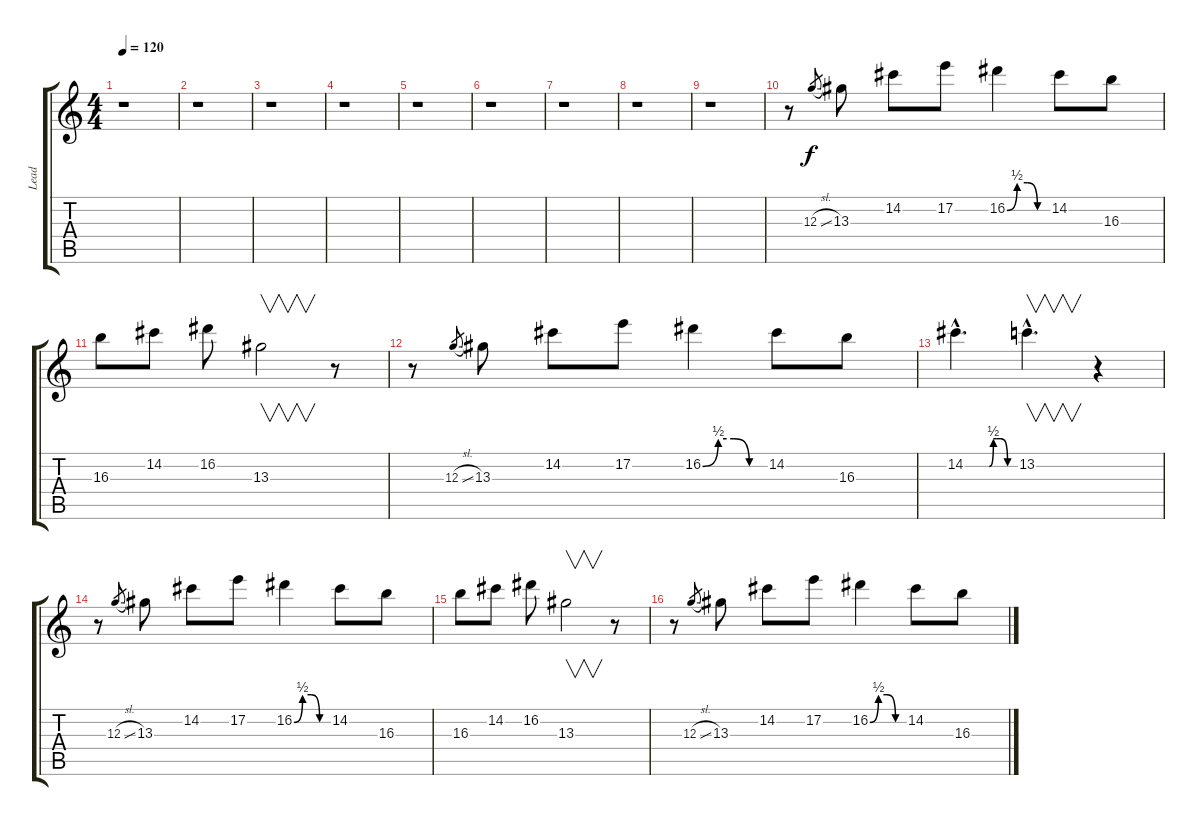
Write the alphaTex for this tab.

\track ("Lead" "Lead") {instrument overdrivenguitar}
\staff {score tabs}
\tuning (E4 B3 G3 D3 A2 E2) {hide}
\ts (4 4)
\tempo 120
\clef g2
\ks c
r.1{dy f instrument overdrivenguitar} |
r.1 |
r.1 |
r.1 |
r.1 |
r.1 |
r.1 |
r.1 |
r.1 |
r.8 12.3{sl}.8{gr} 13.3.8 14.2.8 17.2.8 16.2{be (custom 0 0 15 2 30 2 45 0 60 0)}.4 14.2.8 16.3.8 |
16.3.8 14.2.8 16.2.8 13.3.2{v} r.8 |
r.8 12.3{sl}.8{gr} 13.3.8 14.2.8 17.2.8 16.2{be (custom 0 0 15 2 30 2 45 0 60 0)}.4 14.2.8 16.3.8 |
14.2{be (custom 0 0 15 0 20 0 29 0 34 2 38 2 43 2 51 0 54 0 58 0 60 0) hac}.4{d} 13.2{hac}.4{v d} r.4 |
r.8 12.3{sl}.8{gr} 13.3.8 14.2.8 17.2.8 16.2{be (custom 0 0 15 2 30 2 45 0 60 0)}.4 14.2.8 16.3.8 |
16.3.8 14.2.8 16.2.8 13.3.2{v} r.8 |
r.8 12.3{sl}.8{gr} 13.3.8 14.2.8 17.2.8 16.2{be (custom 0 0 15 2 30 2 45 0 60 0)}.4 14.2.8 16.3.8
